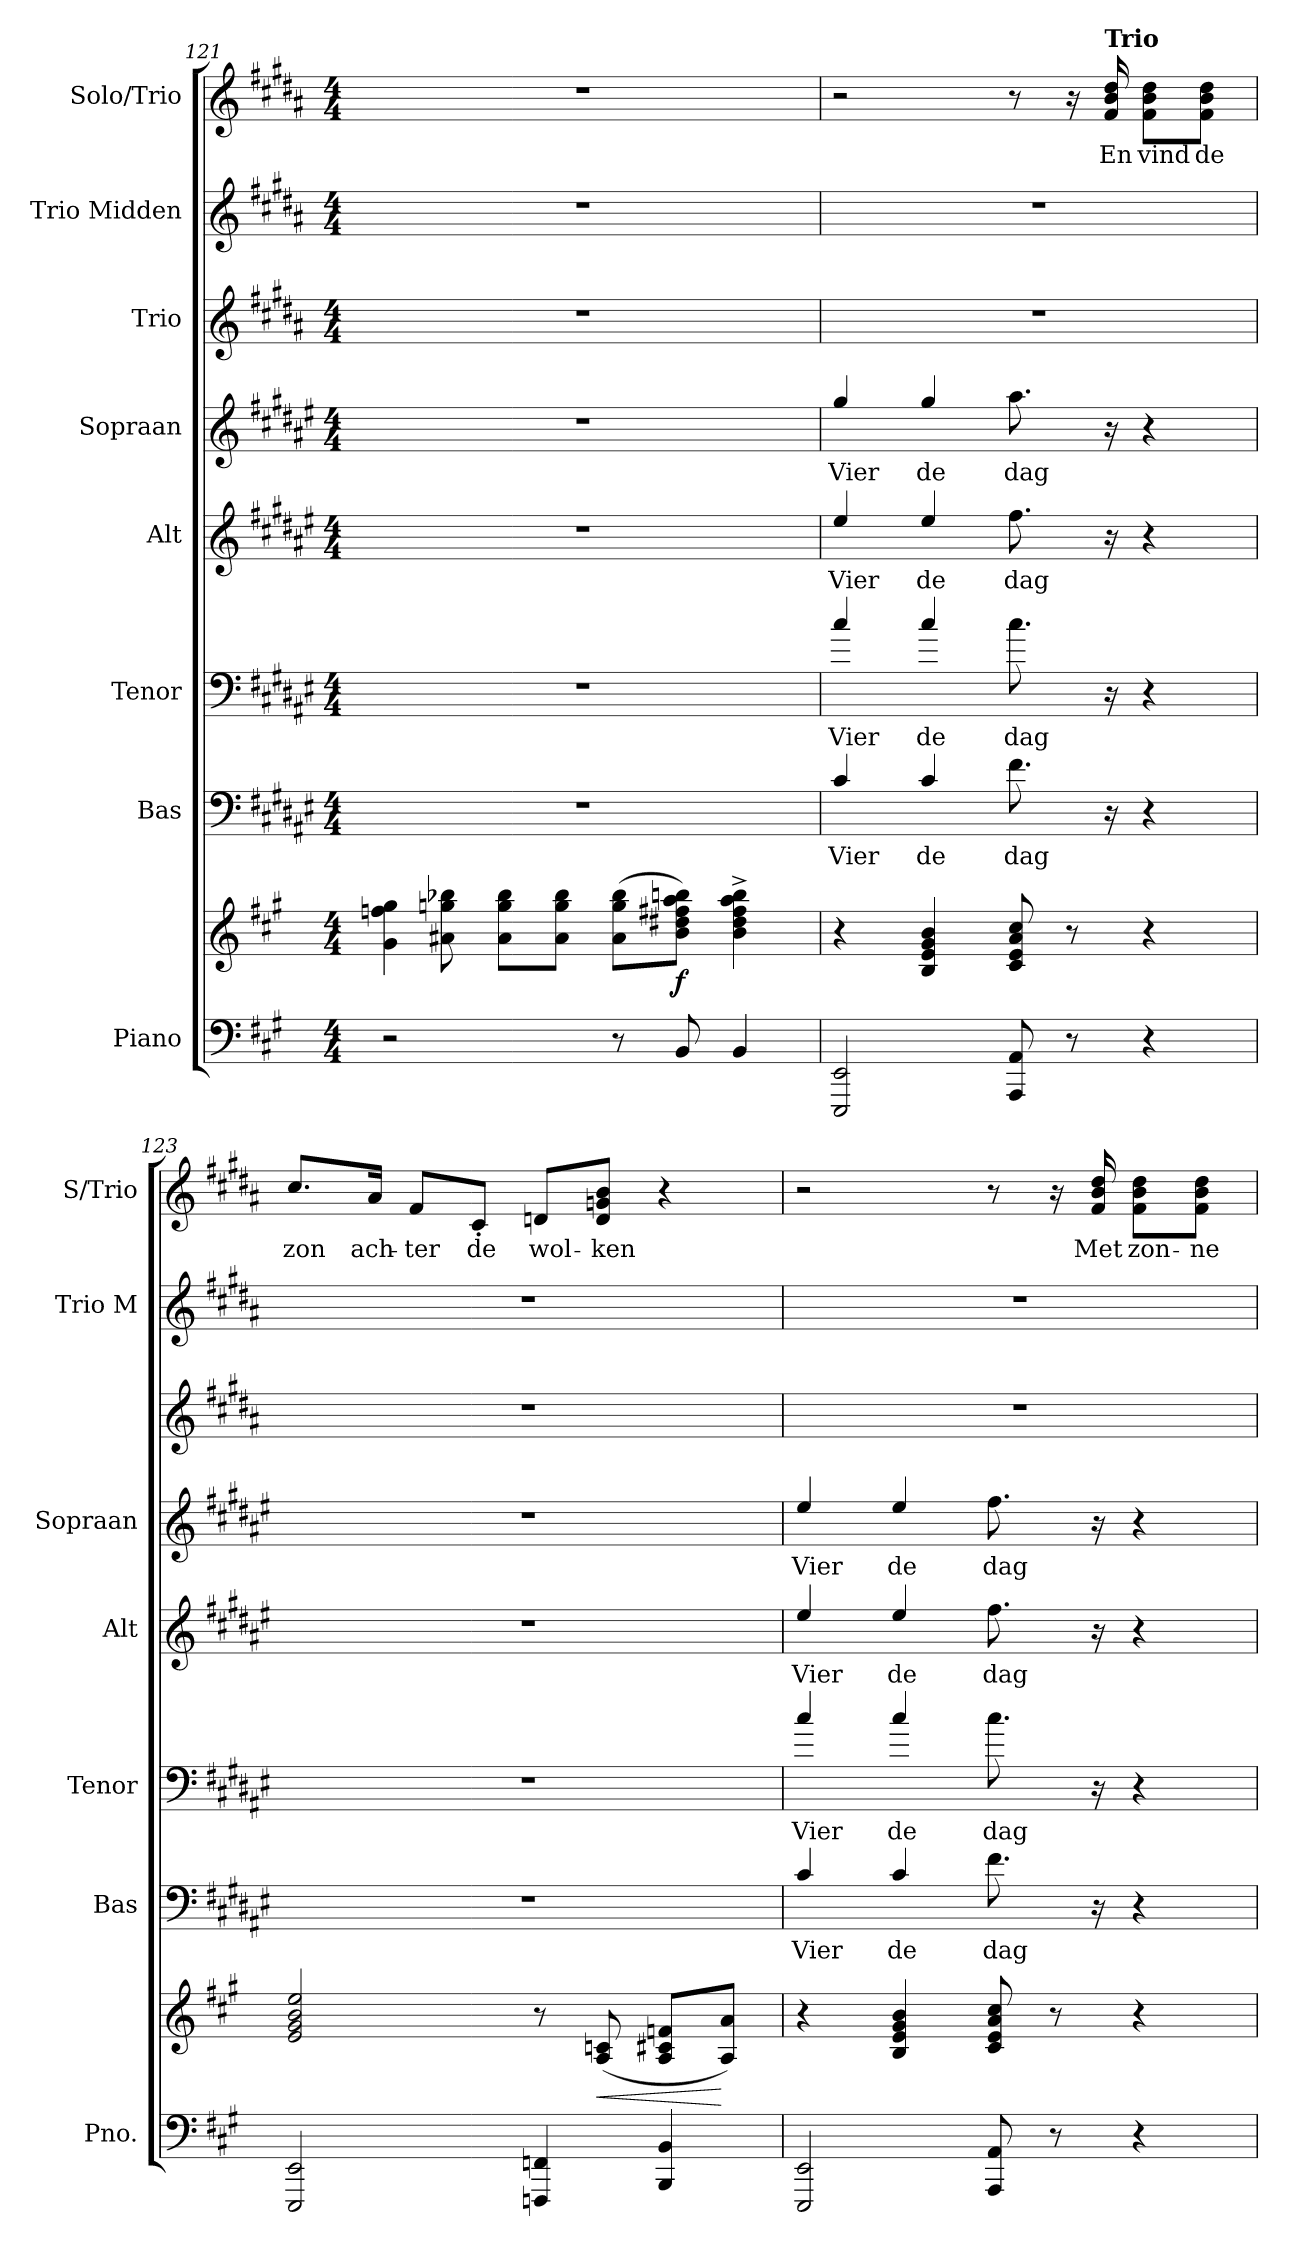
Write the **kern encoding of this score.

**kern	**kern	**dynam	**kern	**text	**kern	**text	**kern	**text	**kern	**text	**kern	**kern	**kern	**text
*part8	*part8	*part8	*part7	*part7	*part6	*part6	*part5	*part5	*part4	*part4	*part3	*part2	*part1	*part1
*staff9	*staff8	*staff8/9	*staff7	*staff7	*staff6	*staff6	*staff5	*staff5	*staff4	*staff4	*staff3	*staff2	*staff1	*staff1
*I"Piano	*	*	*I"Bas	*	*I"Tenor	*	*I"Alt	*	*I"Sopraan	*	*I"Trio	*I"Trio Midden	*I"Solo/Trio	*
*I'Pno.	*	*	*I'Bas	*	*I'Tenor	*	*I'Alt	*	*I'Sopraan	*	*	*I'Trio M	*I'S/Trio	*
*clefF4	*clefG2	*	*clefF4	*	*clefF4	*	*clefG2	*	*clefG2	*	*clefG2	*clefG2	*clefG2	*
*	*	*	*ITrd5c9	*	*ITrd5c9	*	*ITrd5c9	*	*ITrd5c9	*	*ITrd1c2	*ITrd1c2	*ITrd1c2	*
*k[f#c#g#]	*k[f#c#g#]	*	*k[f#c#g#]	*	*k[f#c#g#]	*	*k[f#c#g#]	*	*k[f#c#g#]	*	*k[f#c#g#]	*k[f#c#g#]	*k[f#c#g#]	*
*M4/4	*M4/4	*	*M4/4	*	*M4/4	*	*M4/4	*	*M4/4	*	*M4/4	*M4/4	*M4/4	*
=121	=121	=121	=121	=121	=121	=121	=121	=121	=121	=121	=121	=121	=121	=121
2r	8g#\ 8ffn\ 8gg#\J	.	1r	.	1r	.	1r	.	1r	.	1r	1r	1r	.
.	8a#X\ 8ggn\ 8bb-X\	.	.	.	.	.	.	.	.	.	.	.	.	.
.	8a#\ 8gg\ 8bb-\L	.	.	.	.	.	.	.	.	.	.	.	.	.
.	8a#\ 8gg\ 8bb-\J	.	.	.	.	.	.	.	.	.	.	.	.	.
8r	(>8a#\ 8gg\ 8bb-\L	.	.	.	.	.	.	.	.	.	.	.	.	.
!	!	!LO:DY:b	!	!	!	!	!	!	!	!	!	!	!	!
8BB/	8b\ 8dd#X\ 8ff#X\ 8aa\ 8bbn\J)	f	.	.	.	.	.	.	.	.	.	.	.	.
4BB/	4b\^ 4dd#\^ 4ff#\^ 4aa\^ 4bb\^	.	.	.	.	.	.	.	.	.	.	.	.	.
=122	=122	=122	=122	=122	=122	=122	=122	=122	=122	=122	=122	=122	=122	=122
!	!	!	!	!LO:LY:b	!	!LO:LY:b	!	!LO:LY:b	!	!LO:LY:b	!	!	!	!
2EEE/ 2EE/	4r	.	4E/	Vier	4e/	Vier	4g#/	Vier	4b/	Vier	1r	1r	2r	.
!	!	!	!	!LO:LY:b	!	!LO:LY:b	!	!LO:LY:b	!	!LO:LY:b	!	!	!	!
.	4B/ 4e/ 4g#/ 4b/	.	4E/	de	4e/	de	4g#/	de	4b/	de	.	.	.	.
!	!	!	!	!LO:LY:b	!	!LO:LY:b	!	!LO:LY:b	!	!LO:LY:b	!	!	!	!
8AAA/ 8AA/	8c#/ 8e/ 8a/ 8cc#/	.	8.A\	dag	8.e\	dag	8.a\	dag	8.cc#\	dag	.	.	8r	.
8r	8r	.	.	.	.	.	.	.	.	.	.	.	16r	.
!	!	!	!	!	!	!	!	!	!	!	!	!	!LO:TX:a:B:t=Trio	!
!	!	!	!	!	!	!	!	!	!	!	!	!	!	!LO:LY:b
.	.	.	16r	.	16r	.	16r	.	16r	.	.	.	16e/ 16a/ 16cc#/	En
!	!	!	!	!	!	!	!	!	!	!	!	!	!	!LO:LY:b
4r	4r	.	4r	.	4r	.	4r	.	4r	.	.	.	8e\ 8a\ 8cc#\L	vind
!	!	!	!	!	!	!	!	!	!	!	!	!	!	!LO:LY:b
.	.	.	.	.	.	.	.	.	.	.	.	.	8e\ 8a\ 8cc#\J	de
!!LO:LB:g=z
=123	=123	=123	=123	=123	=123	=123	=123	=123	=123	=123	=123	=123	=123	=123
!	!	!	!	!	!	!	!	!	!	!	!	!	!	!LO:LY:b
2EEE/ 2EE/	2e/ 2g#/ 2b/ 2ee/	.	1r	.	1r	.	1r	.	1r	.	1r	1r	8.b/L	zon
!	!	!	!	!	!	!	!	!	!	!	!	!	!	!LO:LY:b
.	.	.	.	.	.	.	.	.	.	.	.	.	16g#/Jk	ach-
!	!	!	!	!	!	!	!	!	!	!	!	!	!	!LO:LY:b
.	.	.	.	.	.	.	.	.	.	.	.	.	8e/L	-ter
!	!	!	!	!	!	!	!	!	!	!	!	!	!	!LO:LY:b
.	.	.	.	.	.	.	.	.	.	.	.	.	8B'/J	de
!	!	!	!	!	!	!	!	!	!	!	!	!	!	!LO:LY:b
4FFFn/ 4FFn/	8r	.	.	.	.	.	.	.	.	.	.	.	8cn/L	wol-
!	!	!LO:HP:b	!	!	!	!	!	!	!	!	!	!	!	!LO:LY:b
.	(<8A/ 8cn/	<	.	.	.	.	.	.	.	.	.	.	8c/ 8fn/ 8a/J	-ken
4BBB/ 4BB/	8A/ 8c#X/ 8fn/L	.	.	.	.	.	.	.	.	.	.	.	4r	.
.	8A/ 8a/J)	[	.	.	.	.	.	.	.	.	.	.	.	.
=124	=124	=124	=124	=124	=124	=124	=124	=124	=124	=124	=124	=124	=124	=124
!	!	!	!	!LO:LY:b	!	!LO:LY:b	!	!LO:LY:b	!	!LO:LY:b	!	!	!	!
2EEE/ 2EE/	4r	.	4E/	Vier	4e/	Vier	4g#/	Vier	4g#/	Vier	1r	1r	2r	.
!	!	!	!	!LO:LY:b	!	!LO:LY:b	!	!LO:LY:b	!	!LO:LY:b	!	!	!	!
.	4B/ 4e/ 4g#/ 4b/	.	4E/	de	4e/	de	4g#/	de	4g#/	de	.	.	.	.
!	!	!	!	!LO:LY:b	!	!LO:LY:b	!	!LO:LY:b	!	!LO:LY:b	!	!	!	!
8AAA/ 8AA/	8c#/ 8e/ 8a/ 8cc#/	.	8.A\	dag	8.e\	dag	8.a\	dag	8.a\	dag	.	.	8r	.
8r	8r	.	.	.	.	.	.	.	.	.	.	.	16r	.
!	!	!	!	!	!	!	!	!	!	!	!	!	!	!LO:LY:b
.	.	.	16r	.	16r	.	16r	.	16r	.	.	.	16e/ 16a/ 16cc#/	Met
!	!	!	!	!	!	!	!	!	!	!	!	!	!	!LO:LY:b
4r	4r	.	4r	.	4r	.	4r	.	4r	.	.	.	8e\ 8a\ 8cc#\L	zon-
!	!	!	!	!	!	!	!	!	!	!	!	!	!	!LO:LY:b
.	.	.	.	.	.	.	.	.	.	.	.	.	8e\ 8a\ 8cc#\J	-ne-
=	=	=	=	=	=	=	=	=	=	=	=	=	=	=
*-	*-	*-	*-	*-	*-	*-	*-	*-	*-	*-	*-	*-	*-	*-
